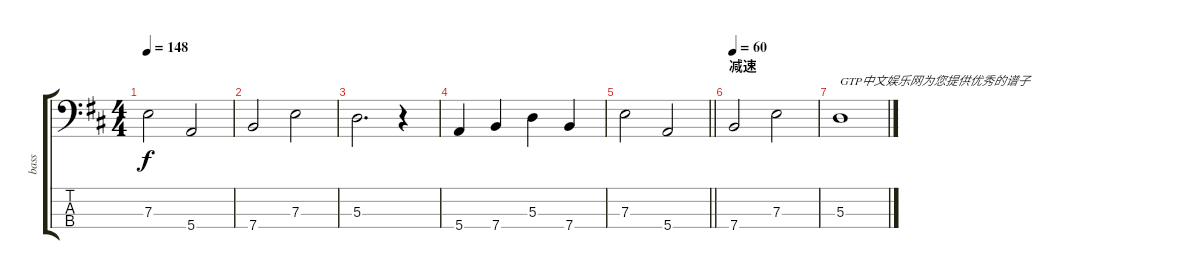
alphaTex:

\track ("bass" "bass") {instrument electricbassfinger}
\staff {score tabs}
\tuning (G2 D2 A1 E1) {hide}
\ts (4 4)
\tempo 148
\clef f4
\ks d
7.3.2{dy f} 5.4.2 |
7.4.2 7.3.2 |
5.3.2{d} r.4 |
5.4.4 7.4.4 5.3.4 7.4.4 |
\barLineRight lightlight
7.3.2 5.4.2 |
\section ("" "减速")
\tempo 60
7.4.2 7.3.2 |
5.3.1{txt "GTP中文娱乐网为您提供优秀的谱子"}
